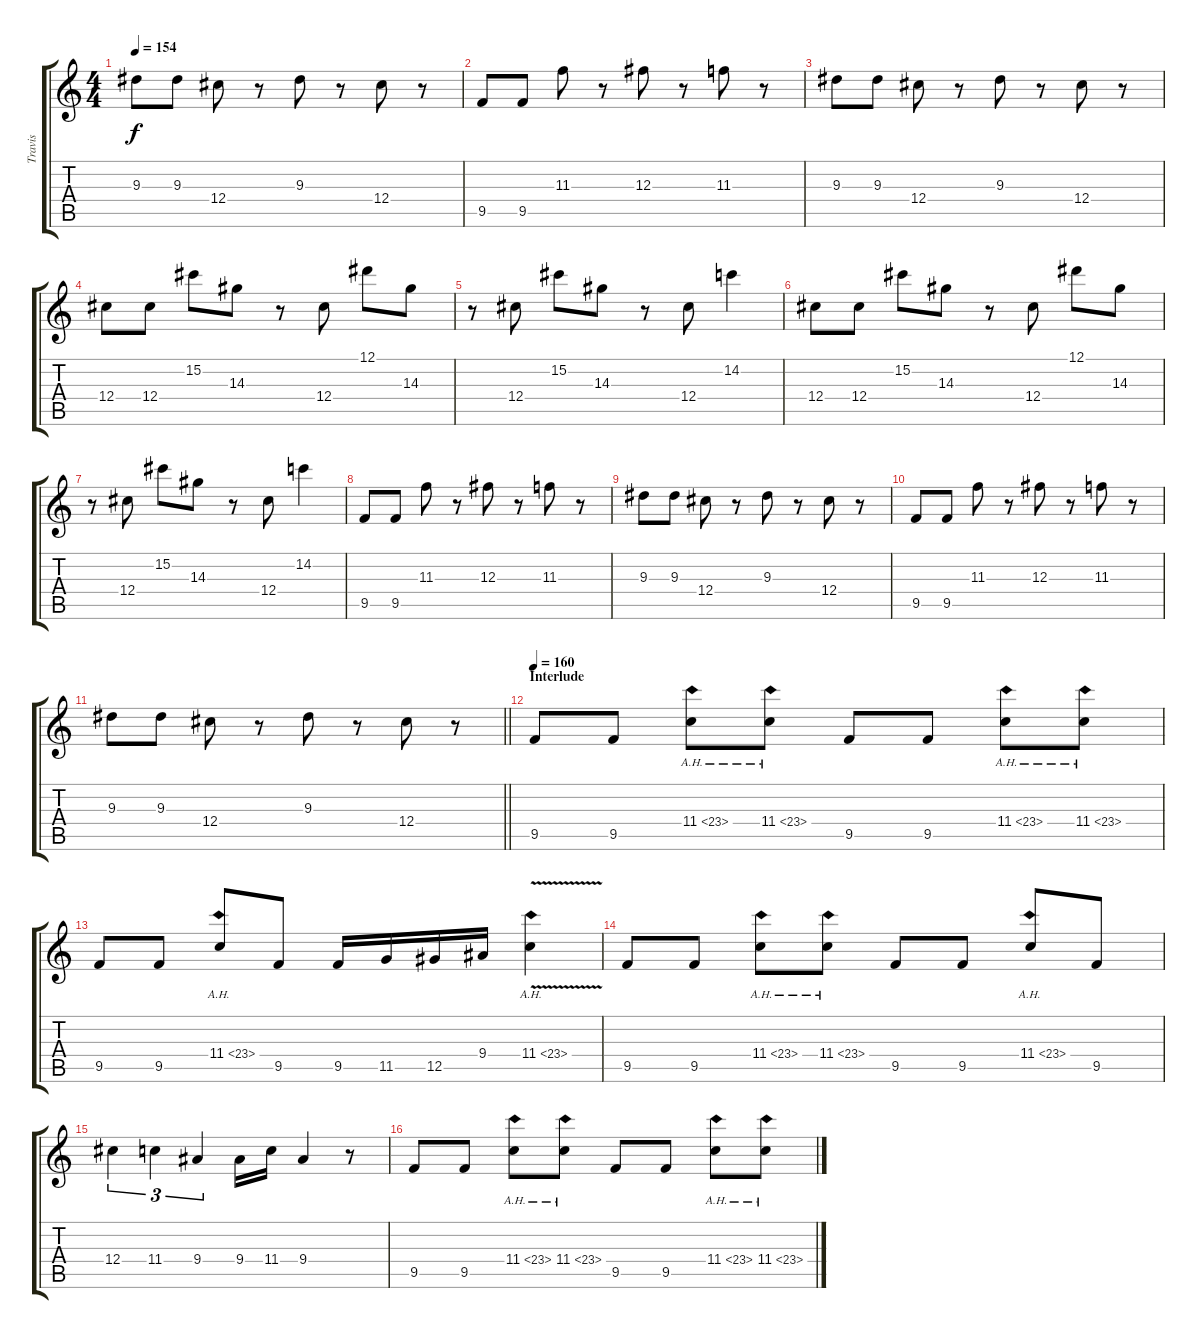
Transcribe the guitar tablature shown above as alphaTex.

\track ("Travis" "Travis") {instrument overdrivenguitar}
\staff {score tabs}
\tuning (Eb4 Bb3 Gb3 Db3 Ab2 Eb2) {hide}
\ts (4 4)
\tempo 154
\clef g2
\ks c
9.3.8{dy f} 9.3.8 12.4.8 r.8 9.3.8 r.8 12.4.8 r.8 |
9.5.8 9.5.8 11.3.8 r.8 12.3.8 r.8 11.3.8 r.8 |
9.3.8 9.3.8 12.4.8 r.8 9.3.8 r.8 12.4.8 r.8 |
12.4.8 12.4.8 15.2.8 14.3.8 r.8 12.4.8 12.1.8 14.3.8 |
r.8 12.4.8 15.2.8 14.3.8 r.8 12.4.8 14.2.4 |
12.4.8 12.4.8 15.2.8 14.3.8 r.8 12.4.8 12.1.8 14.3.8 |
r.8 12.4.8 15.2.8 14.3.8 r.8 12.4.8 14.2.4 |
9.5.8 9.5.8 11.3.8 r.8 12.3.8 r.8 11.3.8 r.8 |
9.3.8 9.3.8 12.4.8 r.8 9.3.8 r.8 12.4.8 r.8 |
9.5.8 9.5.8 11.3.8 r.8 12.3.8 r.8 11.3.8 r.8 |
\barLineRight lightlight
9.3.8 9.3.8 12.4.8 r.8 9.3.8 r.8 12.4.8 r.8 |
\section ("" "Interlude")
\tempo 160
9.5.8 9.5.8 11.4{ah 12}.8 11.4{ah 12}.8 9.5.8 9.5.8 11.4{ah 12}.8 11.4{ah 12}.8 |
9.5.8 9.5.8 11.4{ah 12}.8 9.5.8 9.5.16 11.5.16 12.5.16 9.4.16 11.4{ah 12 v}.4 |
9.5.8 9.5.8 11.4{ah 12}.8 11.4{ah 12}.8 9.5.8 9.5.8 11.4{ah 12}.8 9.5.8 |
12.4.4{tu (3 2)} 11.4.4{tu (3 2)} 9.4.4{tu (3 2)} 9.4.16 11.4.16 9.4.4 r.8 |
9.5.8 9.5.8 11.4{ah 12}.8 11.4{ah 12}.8 9.5.8 9.5.8 11.4{ah 12}.8 11.4{ah 12}.8
